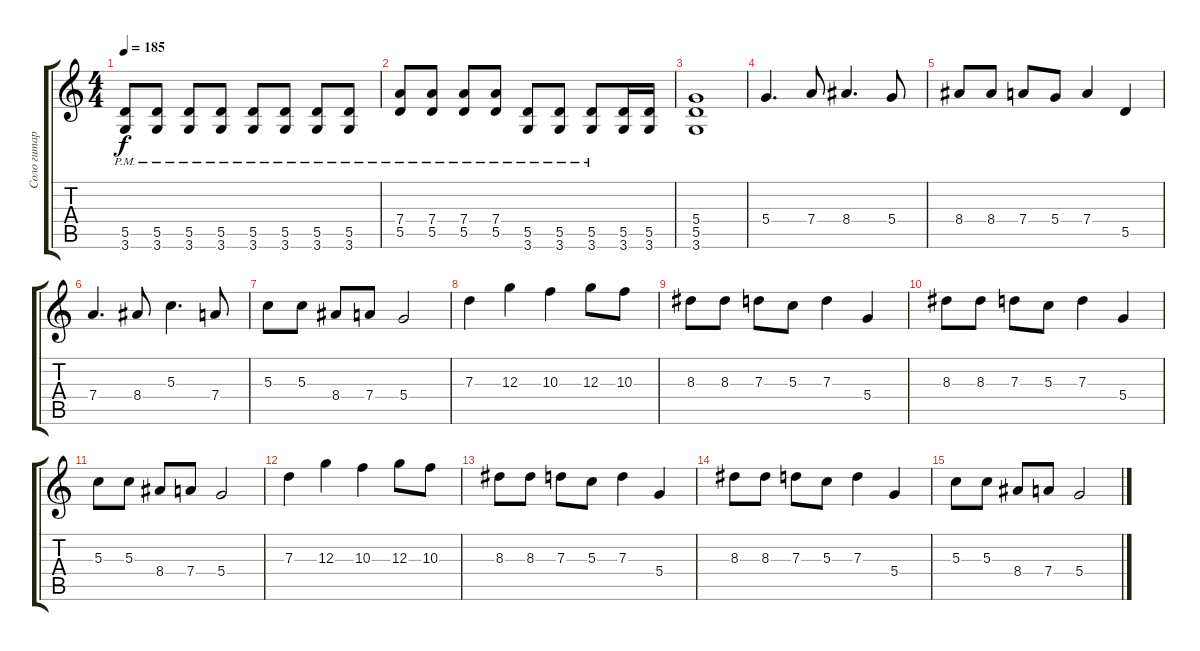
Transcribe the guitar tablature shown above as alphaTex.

\track ("Соло гитара" "Соло гитар") {instrument electricguitarclean}
\staff {score tabs}
\tuning (E4 B3 G3 D3 A2 E2) {hide}
\ts (4 4)
\tempo 185
\clef g2
\ks c
(5.5{pm} 3.6{pm}).8{dy f} (5.5{pm} 3.6{pm}).8 (5.5{pm} 3.6{pm}).8 (5.5{pm} 3.6{pm}).8 (5.5{pm} 3.6{pm}).8 (5.5{pm} 3.6{pm}).8 (5.5{pm} 3.6{pm}).8 (5.5{pm} 3.6{pm}).8 |
(7.4{pm} 5.5{pm}).8 (7.4{pm} 5.5{pm}).8 (7.4{pm} 5.5{pm}).8 (7.4{pm} 5.5{pm}).8 (5.5{pm} 3.6{pm}).8 (5.5{pm} 3.6{pm}).8 (5.5{pm} 3.6{pm}).8 (5.5 3.6).16 (5.5 3.6).16 |
(5.4 5.5 3.6).1 |
5.4.4{d} 7.4.8 8.4.4{d} 5.4.8 |
8.4.8 8.4.8 7.4.8 5.4.8 7.4.4 5.5.4 |
7.4.4{d} 8.4.8 5.3.4{d} 7.4.8 |
5.3.8 5.3.8 8.4.8 7.4.8 5.4.2 |
7.3.4 12.3.4 10.3.4 12.3.8 10.3.8 |
8.3.8 8.3.8 7.3.8 5.3.8 7.3.4 5.4.4 |
8.3.8 8.3.8 7.3.8 5.3.8 7.3.4 5.4.4 |
5.3.8 5.3.8 8.4.8 7.4.8 5.4.2 |
7.3.4 12.3.4 10.3.4 12.3.8 10.3.8 |
8.3.8 8.3.8 7.3.8 5.3.8 7.3.4 5.4.4 |
8.3.8 8.3.8 7.3.8 5.3.8 7.3.4 5.4.4 |
5.3.8 5.3.8 8.4.8 7.4.8 5.4.2
